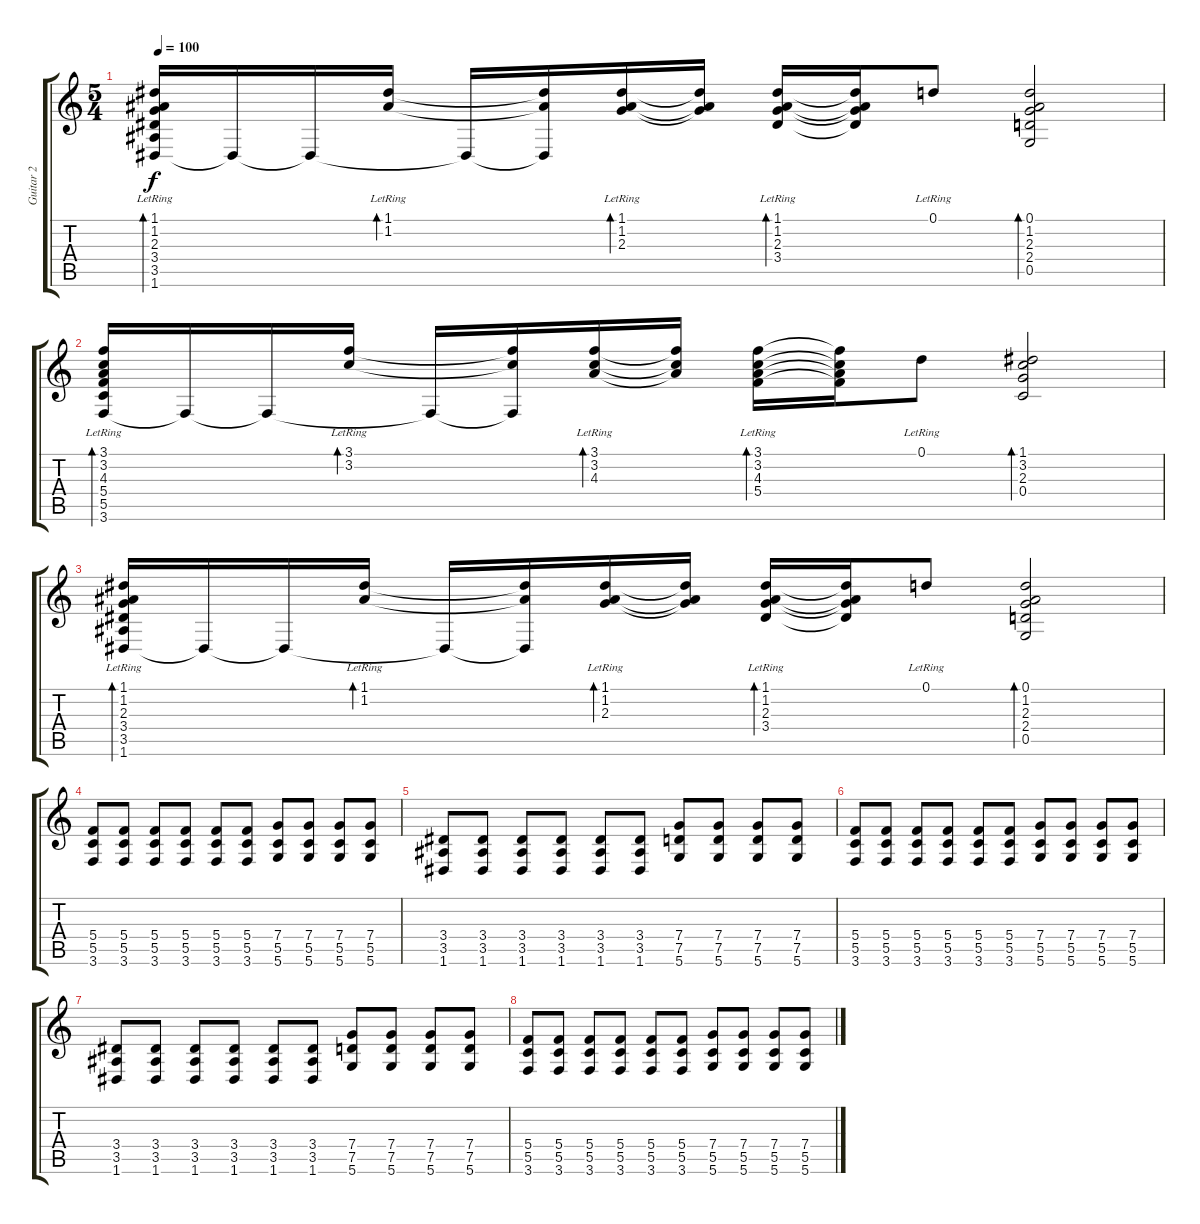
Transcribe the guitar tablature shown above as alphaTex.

\track ("Guitar 2" "Guitar 2") {instrument distortionguitar}
\staff {score tabs}
\tuning (D4 A3 F3 C3 G2 D2) {hide}
\ts (5 4)
\tempo 100
\clef g2
\ks c
(1.1{lr} 1.2{lr} 2.3{lr} 3.4{lr} 3.5{lr} 1.6{lr}).16{bd 120 dy f} 1.6{t}.16 1.6{t}.16 (1.1{lr} 1.2{lr}).16{bd 120} 1.6{t}.16 (1.1{t} 1.2{t} 1.6{t}).16 (1.1{lr} 1.2{lr} 2.3{lr}).16{bd 120} (1.1{t} 1.2{t} 2.3{t}).16 (1.1{lr} 1.2{lr} 2.3{lr} 3.4{lr}).16{bd 120} (1.1{t} 1.2{t} 2.3{t} 3.4{t}).16 0.1{lr}.8 (0.1 1.2 2.3 2.4 0.5).2{bd 120} |
(3.1{lr} 3.2{lr} 4.3{lr} 5.4{lr} 5.5{lr} 3.6{lr}).16{bd 120} 3.6{t}.16 3.6{t}.16 (3.1{lr} 3.2{lr}).16{bd 120} 3.6{t}.16 (3.1{t} 3.2{t} 3.6{t}).16 (3.1{lr} 3.2{lr} 4.3{lr}).16{bd 120} (3.1{t} 3.2{t} 4.3{t}).16 (3.1{lr} 3.2{lr} 4.3{lr} 5.4{lr}).16{bd 120} (3.1{t} 3.2{t} 4.3{t} 5.4{t}).16 0.1{lr}.8 (1.1 3.2 2.3 0.4).2{bd 120} |
(1.1{lr} 1.2{lr} 2.3{lr} 3.4{lr} 3.5{lr} 1.6{lr}).16{bd 120} 1.6{t}.16 1.6{t}.16 (1.1{lr} 1.2{lr}).16{bd 120} 1.6{t}.16 (1.1{t} 1.2{t} 1.6{t}).16 (1.1{lr} 1.2{lr} 2.3{lr}).16{bd 120} (1.1{t} 1.2{t} 2.3{t}).16 (1.1{lr} 1.2{lr} 2.3{lr} 3.4{lr}).16{bd 120} (1.1{t} 1.2{t} 2.3{t} 3.4{t}).16 0.1{lr}.8 (0.1 1.2 2.3 2.4 0.5).2{bd 120} |
(5.4 5.5 3.6).8{instrument distortionguitar} (5.4 5.5 3.6).8 (5.4 5.5 3.6).8 (5.4 5.5 3.6).8 (5.4 5.5 3.6).8 (5.4 5.5 3.6).8 (7.4 5.5 5.6).8 (7.4 5.5 5.6).8 (7.4 5.5 5.6).8 (7.4 5.5 5.6).8 |
(3.4 3.5 1.6).8 (3.4 3.5 1.6).8 (3.4 3.5 1.6).8 (3.4 3.5 1.6).8 (3.4 3.5 1.6).8 (3.4 3.5 1.6).8 (7.4 7.5 5.6).8 (7.4 7.5 5.6).8 (7.4 7.5 5.6).8 (7.4 7.5 5.6).8 |
(5.4 5.5 3.6).8 (5.4 5.5 3.6).8 (5.4 5.5 3.6).8 (5.4 5.5 3.6).8 (5.4 5.5 3.6).8 (5.4 5.5 3.6).8 (7.4 5.5 5.6).8 (7.4 5.5 5.6).8 (7.4 5.5 5.6).8 (7.4 5.5 5.6).8 |
(3.4 3.5 1.6).8 (3.4 3.5 1.6).8 (3.4 3.5 1.6).8 (3.4 3.5 1.6).8 (3.4 3.5 1.6).8 (3.4 3.5 1.6).8 (7.4 7.5 5.6).8 (7.4 7.5 5.6).8 (7.4 7.5 5.6).8 (7.4 7.5 5.6).8 |
(5.4 5.5 3.6).8 (5.4 5.5 3.6).8 (5.4 5.5 3.6).8 (5.4 5.5 3.6).8 (5.4 5.5 3.6).8 (5.4 5.5 3.6).8 (7.4 5.5 5.6).8 (7.4 5.5 5.6).8 (7.4 5.5 5.6).8 (7.4 5.5 5.6).8
